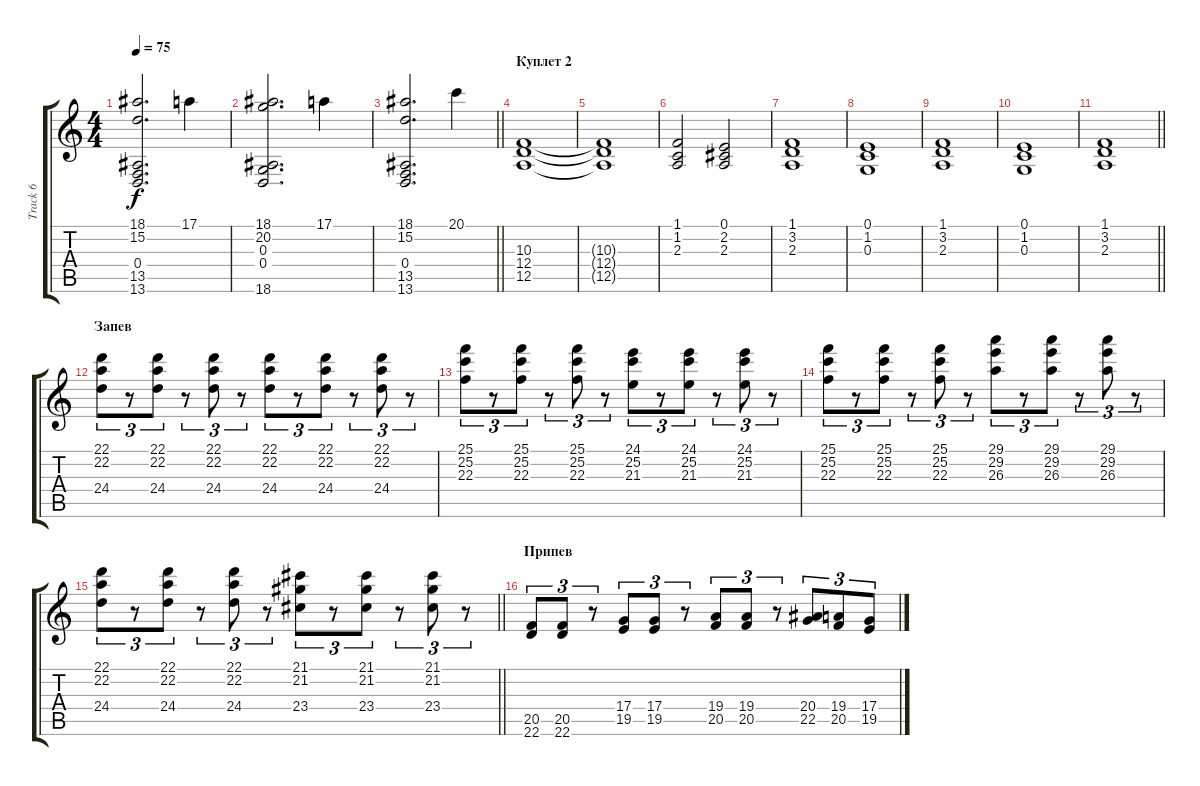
\track ("Track 6" "Track 6") {instrument stringensemble1}
\staff {score tabs}
\tuning (E4 B3 G3 D3 A2 E2) {hide}
\ts (4 4)
\tempo 75
\clef g2
\ks c
(18.1 15.2 0.4 13.5 13.6).2{d dy f} 17.1.4 |
(18.1 20.2 0.3 0.4 18.6).2{d} 17.1.4 |
\barLineRight lightlight
(18.1 15.2 0.4 13.5 13.6).2{d} 20.1.4 |
\section ("" "Куплет 2")
(10.3 12.4 12.5).1 |
(10.3{t} 12.4{t} 12.5{t}).1 |
(1.1 1.2 2.3).2 (0.1 2.2 2.3).2 |
(1.1 3.2 2.3).1 |
(0.1 1.2 0.3).1 |
(1.1 3.2 2.3).1 |
(0.1 1.2 0.3).1 |
\barLineRight lightlight
(1.1 3.2 2.3).1 |
\section ("" "Запев")
(22.1 22.2 24.4).8{tu (3 2)} r.8{tu (3 2)} (22.1 22.2 24.4).8{tu (3 2)} r.8{tu (3 2)} (22.1 22.2 24.4).8{tu (3 2)} r.8{tu (3 2)} (22.1 22.2 24.4).8{tu (3 2)} r.8{tu (3 2)} (22.1 22.2 24.4).8{tu (3 2)} r.8{tu (3 2)} (22.1 22.2 24.4).8{tu (3 2)} r.8{tu (3 2)} |
(25.1 25.2 22.3).8{tu (3 2)} r.8{tu (3 2)} (25.1 25.2 22.3).8{tu (3 2)} r.8{tu (3 2)} (25.1 25.2 22.3).8{tu (3 2)} r.8{tu (3 2)} (24.1 25.2 21.3).8{tu (3 2)} r.8{tu (3 2)} (24.1 25.2 21.3).8{tu (3 2)} r.8{tu (3 2)} (24.1 25.2 21.3).8{tu (3 2)} r.8{tu (3 2)} |
(25.1 25.2 22.3).8{tu (3 2)} r.8{tu (3 2)} (25.1 25.2 22.3).8{tu (3 2)} r.8{tu (3 2)} (25.1 25.2 22.3).8{tu (3 2)} r.8{tu (3 2)} (29.1 29.2 26.3).8{tu (3 2)} r.8{tu (3 2)} (29.1 29.2 26.3).8{tu (3 2)} r.8{tu (3 2)} (29.1 29.2 26.3).8{tu (3 2)} r.8{tu (3 2)} |
\barLineRight lightlight
(22.1 22.2 24.4).8{tu (3 2)} r.8{tu (3 2)} (22.1 22.2 24.4).8{tu (3 2)} r.8{tu (3 2)} (22.1 22.2 24.4).8{tu (3 2)} r.8{tu (3 2)} (21.1 21.2 23.4).8{tu (3 2)} r.8{tu (3 2)} (21.1 21.2 23.4).8{tu (3 2)} r.8{tu (3 2)} (21.1 21.2 23.4).8{tu (3 2)} r.8{tu (3 2)} |
\section ("" "Припев")
(20.5 22.6).8{tu (3 2)} (20.5 22.6).8{tu (3 2)} r.8{tu (3 2)} (17.4 19.5).8{tu (3 2)} (17.4 19.5).8{tu (3 2)} r.8{tu (3 2)} (19.4 20.5).8{tu (3 2)} (19.4 20.5).8{tu (3 2)} r.8{tu (3 2)} (20.4 22.5).8{tu (3 2)} (19.4 20.5).8{tu (3 2)} (17.4 19.5).8{tu (3 2)}
